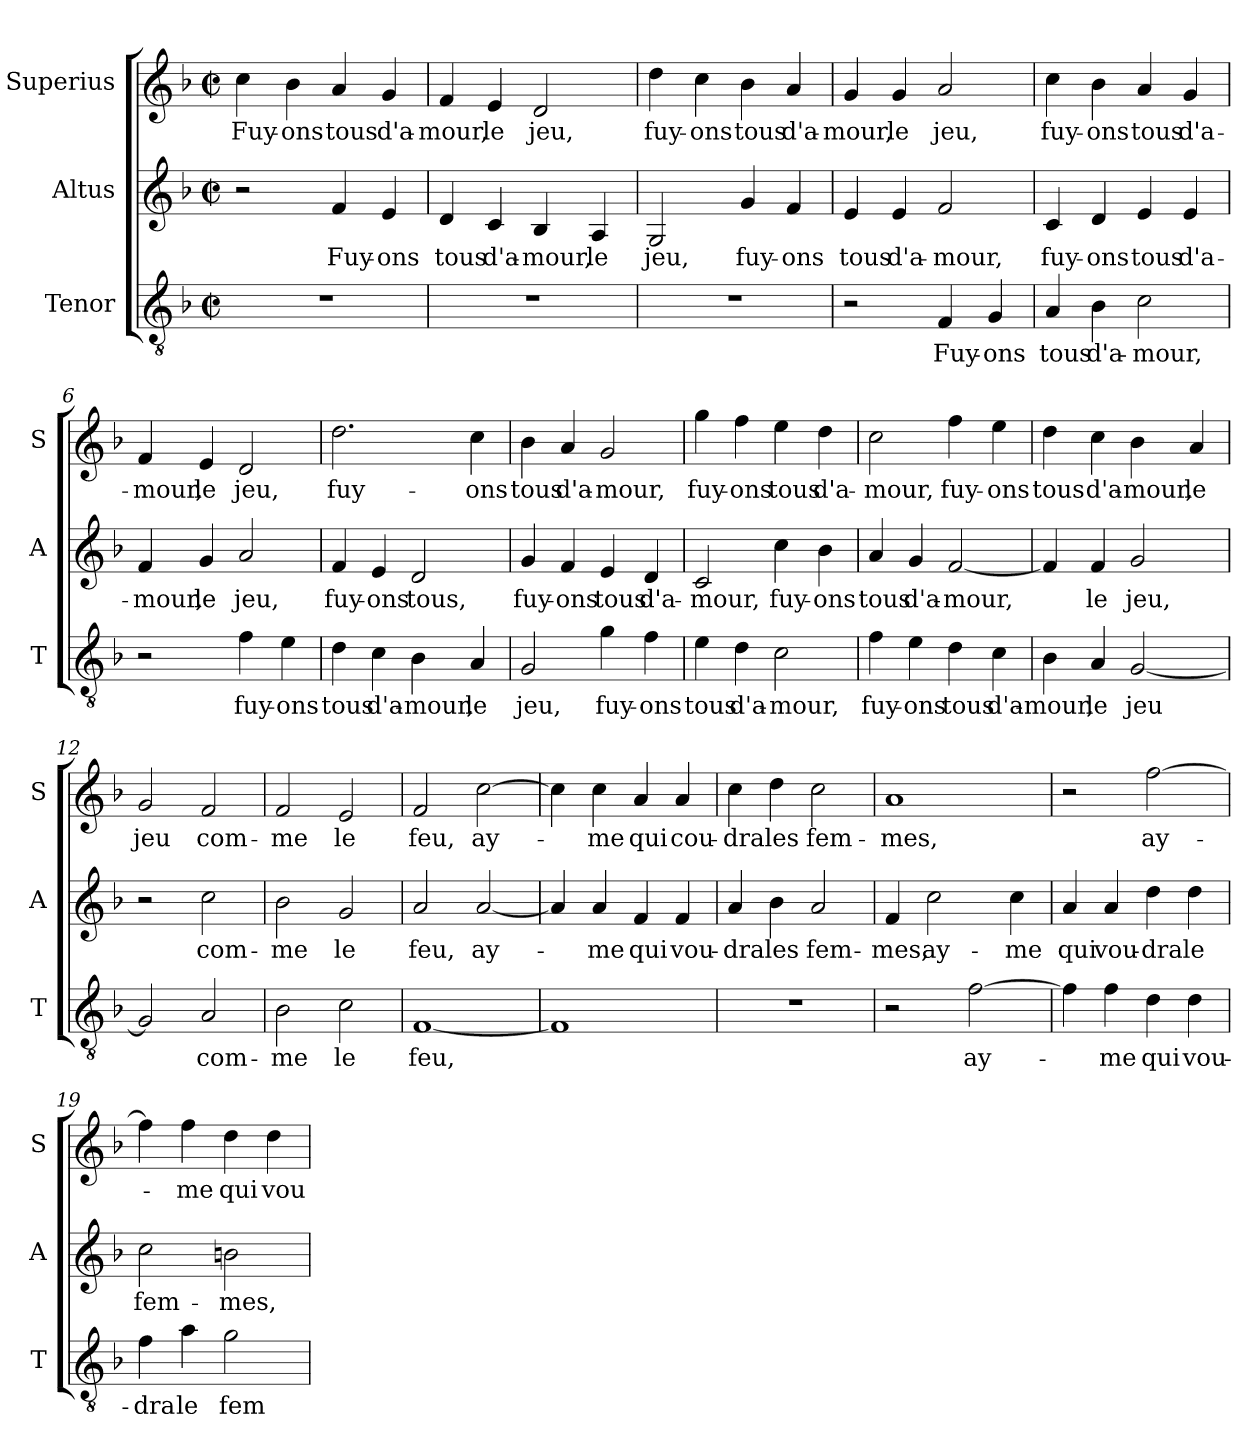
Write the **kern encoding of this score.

**kern	**text	**kern	**text	**kern	**text
*part3	*part3	*part2	*part2	*part1	*part1
*staff3	*staff3	*staff2	*staff2	*staff1	*staff1
*I"Tenor	*	*I"Altus	*	*I"Superius	*
*I'T	*	*I'A	*	*I'S	*
*clefGv2	*	*clefG2	*	*clefG2	*
*k[b-]	*	*k[b-]	*	*k[b-]	*
*F:	*	*F:	*	*F:	*
*M2/2	*	*M2/2	*	*M2/2	*
*met(c|)	*	*met(c|)	*	*met(c|)	*
=1	=1	=1	=1	=1	=1
!	!	!	!	!	!LO:LY:b
1r	.	2r	.	4cc\	Fuy-
!	!	!	!	!	!LO:LY:b
.	.	.	.	4b-\	-ons
!	!	!	!LO:LY:b	!	!LO:LY:b
.	.	4f/	Fuy-	4a/	tous
!	!	!	!LO:LY:b	!	!LO:LY:b
.	.	4e/	-ons	4g/	d'a-
=2	=2	=2	=2	=2	=2
!	!	!	!LO:LY:b	!	!LO:LY:b
1r	.	4d/	tous	4f/	-mour,
!	!	!	!LO:LY:b	!	!LO:LY:b
.	.	4c/	d'a-	4e/	le
!	!	!	!LO:LY:b	!	!LO:LY:b
.	.	4B-/	-mour,	2d/	jeu,
!	!	!	!LO:LY:b	!	!
.	.	4A/	le	.	.
=3	=3	=3	=3	=3	=3
!	!	!	!LO:LY:b	!	!LO:LY:b
1r	.	2G/	jeu,	4dd\	fuy-
!	!	!	!	!	!LO:LY:b
.	.	.	.	4cc\	-ons
!	!	!	!LO:LY:b	!	!LO:LY:b
.	.	4g/	fuy-	4b-\	tous
!	!	!	!LO:LY:b	!	!LO:LY:b
.	.	4f/	-ons	4a/	d'a-
=4	=4	=4	=4	=4	=4
!	!	!	!LO:LY:b	!	!LO:LY:b
2r	.	4e/	tous	4g/	-mour,
!	!	!	!LO:LY:b	!	!LO:LY:b
.	.	4e/	d'a-	4g/	le
!	!LO:LY:b	!	!LO:LY:b	!	!LO:LY:b
4F/	Fuy-	2f/	-mour,	2a/	jeu,
!	!LO:LY:b	!	!	!	!
4G/	-ons	.	.	.	.
=5	=5	=5	=5	=5	=5
!	!LO:LY:b	!	!LO:LY:b	!	!LO:LY:b
4A/	tous	4c/	fuy-	4cc\	fuy-
!	!LO:LY:b	!	!LO:LY:b	!	!LO:LY:b
4B-\	d'a-	4d/	-ons	4b-\	-ons
!	!LO:LY:b	!	!LO:LY:b	!	!LO:LY:b
2c\	-mour,	4e/	tous	4a/	tous
!	!	!	!LO:LY:b	!	!LO:LY:b
.	.	4e/	d'a-	4g/	d'a-
!!LO:LB:g=z
=6	=6	=6	=6	=6	=6
!	!	!	!LO:LY:b	!	!LO:LY:b
2r	.	4f/	-mour,	4f/	-mour,
!	!	!	!LO:LY:b	!	!LO:LY:b
.	.	4g/	le	4e/	le
!	!LO:LY:b	!	!LO:LY:b	!	!LO:LY:b
4f\	fuy-	2a/	jeu,	2d/	jeu,
!	!LO:LY:b	!	!	!	!
4e\	-ons	.	.	.	.
=7	=7	=7	=7	=7	=7
!	!LO:LY:b	!	!LO:LY:b	!	!LO:LY:b
4d\	tous	4f/	fuy-	2.dd\	fuy-
!	!LO:LY:b	!	!LO:LY:b	!	!
4c\	d'a-	4e/	-ons	.	.
!	!LO:LY:b	!	!LO:LY:b	!	!
4B-\	-mour,	2d/	tous,	.	.
!	!LO:LY:b	!	!	!	!LO:LY:b
4A/	le	.	.	4cc\	-ons
=8	=8	=8	=8	=8	=8
!	!LO:LY:b	!	!LO:LY:b	!	!LO:LY:b
2G/	jeu,	4g/	fuy-	4b-\	tous
!	!	!	!LO:LY:b	!	!LO:LY:b
.	.	4f/	-ons	4a/	d'a-
!	!LO:LY:b	!	!LO:LY:b	!	!LO:LY:b
4g\	fuy-	4e/	tous	2g/	-mour,
!	!LO:LY:b	!	!LO:LY:b	!	!
4f\	-ons	4d/	d'a-	.	.
=9	=9	=9	=9	=9	=9
!	!LO:LY:b	!	!LO:LY:b	!	!LO:LY:b
4e\	tous	2c/	-mour,	4gg\	fuy-
!	!LO:LY:b	!	!	!	!LO:LY:b
4d\	d'a-	.	.	4ff\	-ons
!	!LO:LY:b	!	!LO:LY:b	!	!LO:LY:b
2c\	-mour,	4cc\	fuy-	4ee\	tous
!	!	!	!LO:LY:b	!	!LO:LY:b
.	.	4b-\	-ons	4dd\	d'a-
=10	=10	=10	=10	=10	=10
!	!LO:LY:b	!	!LO:LY:b	!	!LO:LY:b
4f\	fuy-	4a/	tous	2cc\	-mour,
!	!LO:LY:b	!	!LO:LY:b	!	!
4e\	-ons	4g/	d'a-	.	.
!	!LO:LY:b	!	!LO:LY:b	!	!LO:LY:b
4d\	tous	[2f/	-mour,	4ff\	fuy-
!	!LO:LY:b	!	!	!	!LO:LY:b
4c\	d'a-	.	.	4ee\	-ons
!!LO:LB:g=z
=11	=11	=11	=11	=11	=11
!	!LO:LY:b	!	!	!	!LO:LY:b
4B-\	-mour,	4f/]	.	4dd\	tous
!	!LO:LY:b	!	!LO:LY:b	!	!LO:LY:b
4A/	le	4f/	le	4cc\	d'a-
!	!LO:LY:b	!	!LO:LY:b	!	!LO:LY:b
[2G/	jeu	2g/	jeu,	4b-\	-mour,
!	!	!	!	!	!LO:LY:b
.	.	.	.	4a/	le
=12	=12	=12	=12	=12	=12
!	!	!	!	!	!LO:LY:b
2G/]	.	2r	.	2g/	jeu
!	!LO:LY:b	!	!LO:LY:b	!	!LO:LY:b
2A/	com-	2cc\	com-	2f/	com-
=13	=13	=13	=13	=13	=13
!	!LO:LY:b	!	!LO:LY:b	!	!LO:LY:b
2B-\	-me	2b-\	-me	2f/	-me
!	!LO:LY:b	!	!LO:LY:b	!	!LO:LY:b
2c\	le	2g/	le	2e/	le
=14	=14	=14	=14	=14	=14
!	!LO:LY:b	!	!LO:LY:b	!	!LO:LY:b
[1F	feu,	2a/	feu,	2f/	feu,
!	!	!	!LO:LY:b	!	!LO:LY:b
.	.	[2a/	ay-	[2cc\	ay-
=15	=15	=15	=15	=15	=15
1F]	.	4a/]	.	4cc\]	.
!	!	!	!LO:LY:b	!	!LO:LY:b
.	.	4a/	-me	4cc\	-me
!	!	!	!LO:LY:b	!	!LO:LY:b
.	.	4f/	qui	4a/	qui
!	!	!	!LO:LY:b	!	!LO:LY:b
.	.	4f/	vou-	4a/	cou-
!!LO:PB:g=z
=16	=16	=16	=16	=16	=16
!	!	!	!LO:LY:b	!	!LO:LY:b
1r	.	4a/	-dra	4cc\	-dra
!	!	!	!LO:LY:b	!	!LO:LY:b
.	.	4b-\	les	4dd\	les
!	!	!	!LO:LY:b	!	!LO:LY:b
.	.	2a/	fem-	2cc\	fem-
=17	=17	=17	=17	=17	=17
!	!	!	!LO:LY:b	!	!LO:LY:b
2r	.	4f/	-mes,	1a	-mes,
!	!	!	!LO:LY:b	!	!
.	.	2cc\	ay-	.	.
!	!LO:LY:b	!	!	!	!
[2f\	ay-	.	.	.	.
!	!	!	!LO:LY:b	!	!
.	.	4cc\	-me	.	.
=18	=18	=18	=18	=18	=18
!	!	!	!LO:LY:b	!	!
4f\]	.	4a/	qui	2r	.
!	!LO:LY:b	!	!LO:LY:b	!	!
4f\	-me	4a/	vou-	.	.
!	!LO:LY:b	!	!LO:LY:b	!	!LO:LY:b
4d\	qui	4dd\	-dra	[2ff\	ay-
!	!LO:LY:b	!	!LO:LY:b	!	!
4d\	vou-	4dd\	le	.	.
=19	=19	=19	=19	=19	=19
!	!LO:LY:b	!	!LO:LY:b	!	!
4f\	-dra	2cc\	fem-	4ff\]	.
!	!LO:LY:b	!	!	!	!LO:LY:b
4a\	le	.	.	4ff\	-me
!	!LO:LY:b	!	!LO:LY:b	!	!LO:LY:b
2g\	fem-	2bn\	-mes,	4dd\	qui
!	!	!	!	!	!LO:LY:b
.	.	.	.	4dd\	vou-
=	=	=	=	=	=
*-	*-	*-	*-	*-	*-
